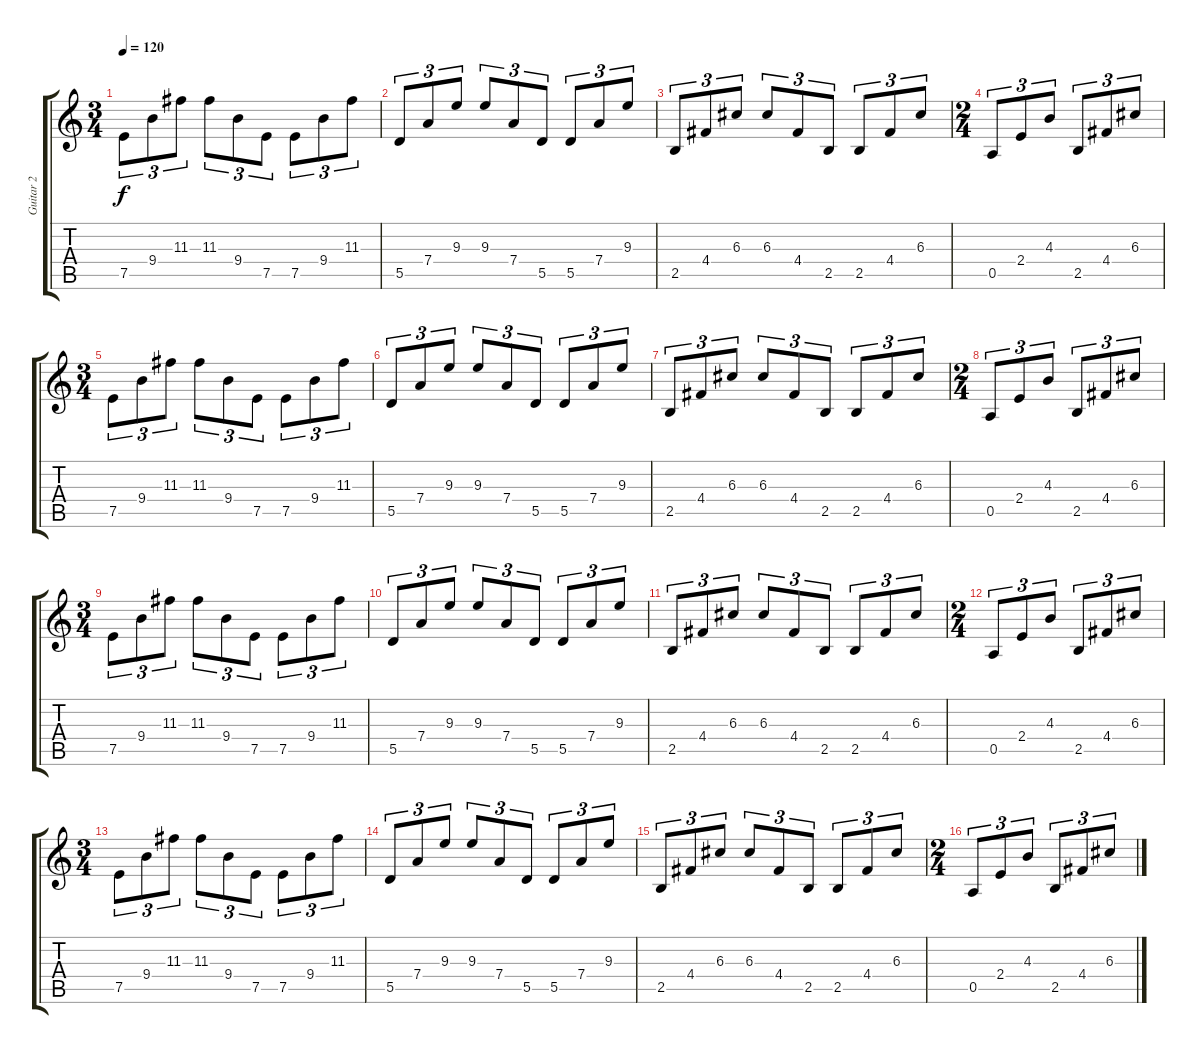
\track ("Guitar 2" "Guitar 2") {instrument overdrivenguitar}
\staff {score tabs}
\tuning (E4 B3 G3 D3 A2 E2) {hide}
\ts (3 4)
\tempo 120
\clef g2
\ks c
7.5.8{tu (3 2) dy f} 9.4.8{tu (3 2)} 11.3.8{tu (3 2)} 11.3.8{tu (3 2)} 9.4.8{tu (3 2)} 7.5.8{tu (3 2)} 7.5.8{tu (3 2)} 9.4.8{tu (3 2)} 11.3.8{tu (3 2)} |
5.5.8{tu (3 2)} 7.4.8{tu (3 2)} 9.3.8{tu (3 2)} 9.3.8{tu (3 2)} 7.4.8{tu (3 2)} 5.5.8{tu (3 2)} 5.5.8{tu (3 2)} 7.4.8{tu (3 2)} 9.3.8{tu (3 2)} |
2.5.8{tu (3 2)} 4.4.8{tu (3 2)} 6.3.8{tu (3 2)} 6.3.8{tu (3 2)} 4.4.8{tu (3 2)} 2.5.8{tu (3 2)} 2.5.8{tu (3 2)} 4.4.8{tu (3 2)} 6.3.8{tu (3 2)} |
\ts (2 4)
0.5.8{tu (3 2)} 2.4.8{tu (3 2)} 4.3.8{tu (3 2)} 2.5.8{tu (3 2)} 4.4.8{tu (3 2)} 6.3.8{tu (3 2)} |
\ts (3 4)
7.5.8{tu (3 2)} 9.4.8{tu (3 2)} 11.3.8{tu (3 2)} 11.3.8{tu (3 2)} 9.4.8{tu (3 2)} 7.5.8{tu (3 2)} 7.5.8{tu (3 2)} 9.4.8{tu (3 2)} 11.3.8{tu (3 2)} |
5.5.8{tu (3 2)} 7.4.8{tu (3 2)} 9.3.8{tu (3 2)} 9.3.8{tu (3 2)} 7.4.8{tu (3 2)} 5.5.8{tu (3 2)} 5.5.8{tu (3 2)} 7.4.8{tu (3 2)} 9.3.8{tu (3 2)} |
2.5.8{tu (3 2)} 4.4.8{tu (3 2)} 6.3.8{tu (3 2)} 6.3.8{tu (3 2)} 4.4.8{tu (3 2)} 2.5.8{tu (3 2)} 2.5.8{tu (3 2)} 4.4.8{tu (3 2)} 6.3.8{tu (3 2)} |
\ts (2 4)
0.5.8{tu (3 2)} 2.4.8{tu (3 2)} 4.3.8{tu (3 2)} 2.5.8{tu (3 2)} 4.4.8{tu (3 2)} 6.3.8{tu (3 2)} |
\ts (3 4)
7.5.8{tu (3 2)} 9.4.8{tu (3 2)} 11.3.8{tu (3 2)} 11.3.8{tu (3 2)} 9.4.8{tu (3 2)} 7.5.8{tu (3 2)} 7.5.8{tu (3 2)} 9.4.8{tu (3 2)} 11.3.8{tu (3 2)} |
5.5.8{tu (3 2)} 7.4.8{tu (3 2)} 9.3.8{tu (3 2)} 9.3.8{tu (3 2)} 7.4.8{tu (3 2)} 5.5.8{tu (3 2)} 5.5.8{tu (3 2)} 7.4.8{tu (3 2)} 9.3.8{tu (3 2)} |
2.5.8{tu (3 2)} 4.4.8{tu (3 2)} 6.3.8{tu (3 2)} 6.3.8{tu (3 2)} 4.4.8{tu (3 2)} 2.5.8{tu (3 2)} 2.5.8{tu (3 2)} 4.4.8{tu (3 2)} 6.3.8{tu (3 2)} |
\ts (2 4)
0.5.8{tu (3 2)} 2.4.8{tu (3 2)} 4.3.8{tu (3 2)} 2.5.8{tu (3 2)} 4.4.8{tu (3 2)} 6.3.8{tu (3 2)} |
\ts (3 4)
7.5.8{tu (3 2) volume 15} 9.4.8{tu (3 2)} 11.3.8{tu (3 2)} 11.3.8{tu (3 2)} 9.4.8{tu (3 2)} 7.5.8{tu (3 2)} 7.5.8{tu (3 2)} 9.4.8{tu (3 2)} 11.3.8{tu (3 2)} |
5.5.8{tu (3 2)} 7.4.8{tu (3 2)} 9.3.8{tu (3 2)} 9.3.8{tu (3 2)} 7.4.8{tu (3 2)} 5.5.8{tu (3 2)} 5.5.8{tu (3 2)} 7.4.8{tu (3 2)} 9.3.8{tu (3 2)} |
2.5.8{tu (3 2)} 4.4.8{tu (3 2)} 6.3.8{tu (3 2)} 6.3.8{tu (3 2)} 4.4.8{tu (3 2)} 2.5.8{tu (3 2)} 2.5.8{tu (3 2)} 4.4.8{tu (3 2)} 6.3.8{tu (3 2)} |
\ts (2 4)
0.5.8{tu (3 2)} 2.4.8{tu (3 2)} 4.3.8{tu (3 2)} 2.5.8{tu (3 2)} 4.4.8{tu (3 2)} 6.3.8{tu (3 2)}
